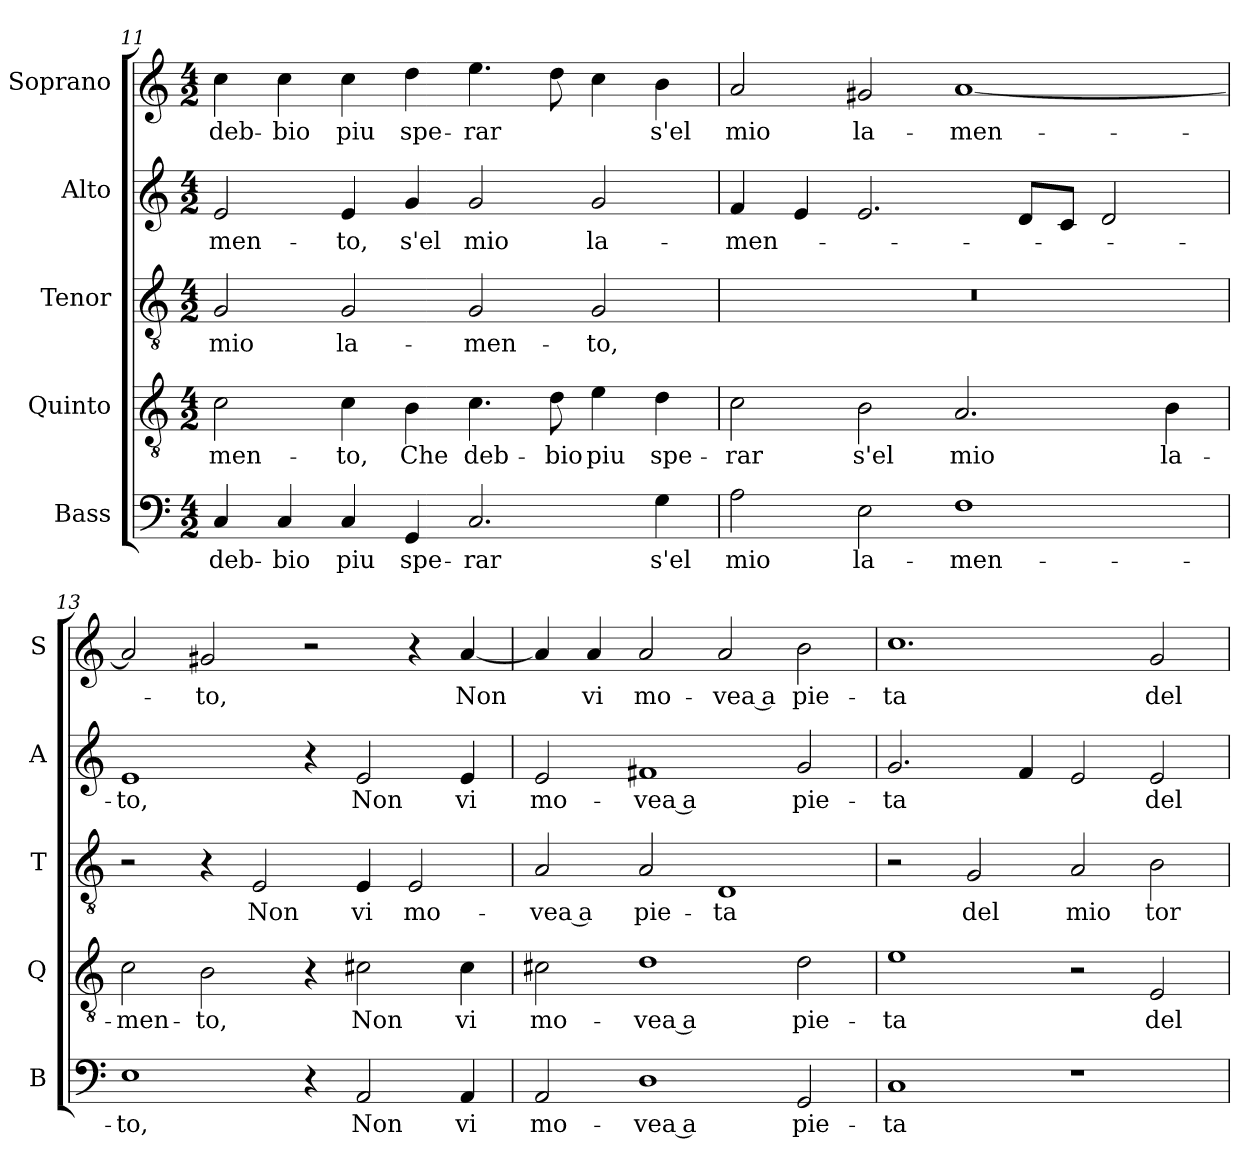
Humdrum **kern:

**kern	**text	**kern	**text	**kern	**text	**kern	**text	**kern	**text
*part5	*part5	*part4	*part4	*part3	*part3	*part2	*part2	*part1	*part1
*staff5	*staff5	*staff4	*staff4	*staff3	*staff3	*staff2	*staff2	*staff1	*staff1
*I"Bass	*	*I"Quinto	*	*I"Tenor	*	*I"Alto	*	*I"Soprano	*
*I'B	*	*I'Q	*	*I'T	*	*I'A	*	*I'S	*
*clefF4	*	*clefGv2	*	*clefGv2	*	*clefG2	*	*clefG2	*
*k[]	*	*k[]	*	*k[]	*	*k[]	*	*k[]	*
*C:	*	*C:	*	*C:	*	*C:	*	*C:	*
*M4/2	*	*M4/2	*	*M4/2	*	*M4/2	*	*M4/2	*
=11	=11	=11	=11	=11	=11	=11	=11	=11	=11
!	!LO:LY:b	!	!	!	!	!	!	!	!
!	!	!	!LO:LY:b	!	!	!	!	!	!
!	!	!	!	!	!LO:LY:b	!	!	!	!
!	!	!	!	!	!	!	!LO:LY:b	!	!
!	!	!	!	!	!	!	!	!	!LO:LY:b
4C/	deb-	2c\	-men-	2G/	mio	2e/	-men-	4cc\	deb-
!	!LO:LY:b	!	!	!	!	!	!	!	!
!	!	!	!	!	!	!	!	!	!LO:LY:b
4C/	-bio	.	.	.	.	.	.	4cc\	-bio
!	!LO:LY:b	!	!	!	!	!	!	!	!
!	!	!	!LO:LY:b	!	!	!	!	!	!
!	!	!	!	!	!LO:LY:b	!	!	!	!
!	!	!	!	!	!	!	!LO:LY:b	!	!
!	!	!	!	!	!	!	!	!	!LO:LY:b
4C/	piu	4c\	-to,	2G/	la-	4e/	-to,	4cc\	piu
!	!LO:LY:b	!	!	!	!	!	!	!	!
!	!	!	!LO:LY:b	!	!	!	!	!	!
!	!	!	!	!	!	!	!LO:LY:b	!	!
!	!	!	!	!	!	!	!	!	!LO:LY:b
4GG/	spe-	4B\	Che	.	.	4g/	s'el	4dd\	spe-
!	!LO:LY:b	!	!	!	!	!	!	!	!
!	!	!	!LO:LY:b	!	!	!	!	!	!
!	!	!	!	!	!LO:LY:b	!	!	!	!
!	!	!	!	!	!	!	!LO:LY:b	!	!
!	!	!	!	!	!	!	!	!	!LO:LY:b
2.C/	-rar	4.c\	deb-	2G/	-men-	2g/	mio	4.ee\	-rar
!	!	!	!LO:LY:b	!	!	!	!	!	!
.	.	8d\	-bio	.	.	.	.	8dd\	.
!	!	!	!LO:LY:b	!	!	!	!	!	!
!	!	!	!	!	!LO:LY:b	!	!	!	!
!	!	!	!	!	!	!	!LO:LY:b	!	!
.	.	4e\	piu	2G/	-to,	2g/	la-	4cc\	.
!	!LO:LY:b	!	!	!	!	!	!	!	!
!	!	!	!LO:LY:b	!	!	!	!	!	!
!	!	!	!	!	!	!	!	!	!LO:LY:b
4G\	s'el	4d\	spe-	.	.	.	.	4b\	s'el
!!LO:LB:g=z
=12	=12	=12	=12	=12	=12	=12	=12	=12	=12
!	!LO:LY:b	!	!	!	!	!	!	!	!
!	!	!	!LO:LY:b	!	!	!	!	!	!
!	!	!	!	!	!	!	!LO:LY:b	!	!
!	!	!	!	!	!	!	!	!	!LO:LY:b
2A\	mio	2c\	-rar	0r	.	4f/	-men-	2a/	mio
.	.	.	.	.	.	4e/	.	.	.
!	!LO:LY:b	!	!	!	!	!	!	!	!
!	!	!	!LO:LY:b	!	!	!	!	!	!
!	!	!	!	!	!	!	!	!	!LO:LY:b
2E\	la-	2B\	s'el	.	.	2.e/	.	2g#X/	la-
!	!LO:LY:b	!	!	!	!	!	!	!	!
!	!	!	!LO:LY:b	!	!	!	!	!	!
!	!	!	!	!	!	!	!	!	!LO:LY:b
1F	-men-	2.A/	mio	.	.	.	.	[1a	-men-
.	.	.	.	.	.	8d/L	.	.	.
.	.	.	.	.	.	8c/J	.	.	.
.	.	.	.	.	.	2d/	.	.	.
!	!	!	!LO:LY:b	!	!	!	!	!	!
.	.	4B\	la-	.	.	.	.	.	.
=13	=13	=13	=13	=13	=13	=13	=13	=13	=13
!	!LO:LY:b	!	!	!	!	!	!	!	!
!	!	!	!LO:LY:b	!	!	!	!	!	!
!	!	!	!	!	!	!	!LO:LY:b	!	!
1E	-to,	2c\	-men-	2r	.	1e	-to,	2a/]	.
!	!	!	!LO:LY:b	!	!	!	!	!	!
!	!	!	!	!	!	!	!	!	!LO:LY:b
.	.	2B\	-to,	4r	.	.	.	2g#X/	-to,
!	!	!	!	!	!LO:LY:b	!	!	!	!
.	.	.	.	2E/	Non	.	.	.	.
4r	.	4r	.	.	.	4r	.	2r	.
!	!LO:LY:b	!	!	!	!	!	!	!	!
!	!	!	!LO:LY:b	!	!	!	!	!	!
!	!	!	!	!	!LO:LY:b	!	!	!	!
!	!	!	!	!	!	!	!LO:LY:b	!	!
2AA/	Non	2c#X\	Non	4E/	vi	2e/	Non	.	.
!	!	!	!	!	!LO:LY:b	!	!	!	!
.	.	.	.	2E/	mo-	.	.	4r	.
!	!LO:LY:b	!	!	!	!	!	!	!	!
!	!	!	!LO:LY:b	!	!	!	!	!	!
!	!	!	!	!	!	!	!LO:LY:b	!	!
!	!	!	!	!	!	!	!	!	!LO:LY:b
4AA/	vi	4c#\	vi	.	.	4e/	vi	[4a/	Non
=14	=14	=14	=14	=14	=14	=14	=14	=14	=14
!	!LO:LY:b	!	!	!	!	!	!	!	!
!	!	!	!LO:LY:b	!	!	!	!	!	!
!	!	!	!	!	!LO:LY:b	!	!	!	!
!	!	!	!	!	!	!	!LO:LY:b	!	!
2AA/	mo-	2c#X\	mo-	2A/	-vea a	2e/	mo-	4a/]	.
!	!	!	!	!	!	!	!	!	!LO:LY:b
.	.	.	.	.	.	.	.	4a/	vi
!	!LO:LY:b	!	!	!	!	!	!	!	!
!	!	!	!LO:LY:b	!	!	!	!	!	!
!	!	!	!	!	!LO:LY:b	!	!	!	!
!	!	!	!	!	!	!	!LO:LY:b	!	!
!	!	!	!	!	!	!	!	!	!LO:LY:b
1D	-vea a	1d	-vea a	2A/	pie-	1f#X	-vea a	2a/	mo-
!	!	!	!	!	!LO:LY:b	!	!	!	!
!	!	!	!	!	!	!	!	!	!LO:LY:b
.	.	.	.	1D	-ta	.	.	2a/	-vea a
!	!LO:LY:b	!	!	!	!	!	!	!	!
!	!	!	!LO:LY:b	!	!	!	!	!	!
!	!	!	!	!	!	!	!LO:LY:b	!	!
!	!	!	!	!	!	!	!	!	!LO:LY:b
2GG/	pie-	2d\	pie-	.	.	2g/	pie-	2b\	pie-
=15	=15	=15	=15	=15	=15	=15	=15	=15	=15
!	!LO:LY:b	!	!	!	!	!	!	!	!
!	!	!	!LO:LY:b	!	!	!	!	!	!
!	!	!	!	!	!	!	!LO:LY:b	!	!
!	!	!	!	!	!	!	!	!	!LO:LY:b
1C	-ta	1e	-ta	2r	.	2.g/	-ta	1.cc	-ta
!	!	!	!	!	!LO:LY:b	!	!	!	!
.	.	.	.	2G/	del	.	.	.	.
.	.	.	.	.	.	4f/	.	.	.
!	!	!	!	!	!LO:LY:b	!	!	!	!
1r	.	2r	.	2A/	mio	2e/	.	.	.
!	!	!	!LO:LY:b	!	!	!	!	!	!
!	!	!	!	!	!LO:LY:b	!	!	!	!
!	!	!	!	!	!	!	!LO:LY:b	!	!
!	!	!	!	!	!	!	!	!	!LO:LY:b
.	.	2E/	del	2B\	tor-	2e/	del	2g/	del
=	=	=	=	=	=	=	=	=	=
*-	*-	*-	*-	*-	*-	*-	*-	*-	*-
